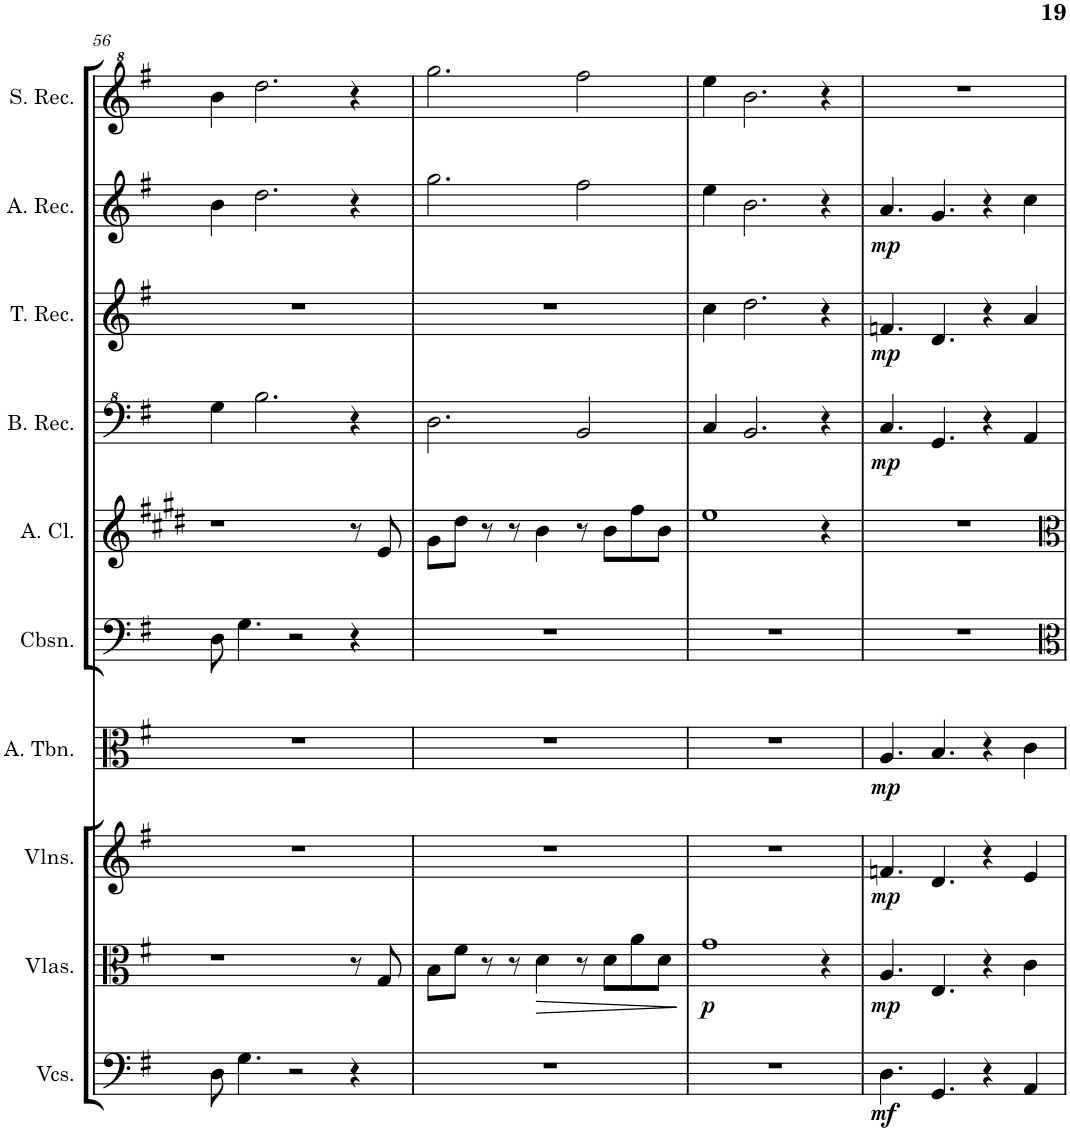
**kern	**dynam	**kern	**dynam	**kern	**dynam	**kern	**dynam	**kern	**kern	**kern	**dynam	**kern	**dynam	**kern	**dynam	**kern
*part10	*part10	*part9	*part9	*part8	*part8	*part7	*part7	*part6	*part5	*part4	*part4	*part3	*part3	*part2	*part2	*part1
*staff10	*staff10	*staff9	*staff9	*staff8	*staff8	*staff7	*staff7	*staff6	*staff5	*staff4	*staff4	*staff3	*staff3	*staff2	*staff2	*staff1
*I"Violoncellos	*	*I"Violas	*	*I"Violins	*	*I"Alto Trombone	*	*I"Contrabassoon	*I"Alto Clarinet	*I"Bass Recorder	*	*I"Tenor Recorder	*	*I"Alto Recorder	*	*I"Soprano Recorder
*I'Vcs.	*	*I'Vlas.	*	*I'Vlns.	*	*I'A. Tbn.	*	*I'Cbsn.	*I'A. Cl.	*I'B. Rec.	*	*I'T. Rec.	*	*I'A. Rec.	*	*I'S. Rec.
!!LO:PB:g=z
*clefF4	*	*clefC3	*	*clefG2	*	*clefC3	*	*clefF4	*clefG2	*clefF^4	*	*clefG2	*	*clefG2	*	*clefG^2
*	*	*	*	*	*	*	*	*Trd7c12	*Trd5c9	*	*	*	*	*	*	*
*k[f#]	*	*k[f#]	*	*k[f#]	*	*k[f#]	*	*k[f#]	*k[f#c#g#d#]	*k[f#]	*	*k[f#]	*	*k[f#]	*	*k[f#]
*M5/4	*	*M5/4	*	*M5/4	*	*M5/4	*	*M5/4	*M5/4	*M5/4	*	*M5/4	*	*M5/4	*	*M5/4
=56	=56	=56	=56	=56	=56	=56	=56	=56	=56	=56	=56	=56	=56	=56	=56	=56
8D\	.	1r	.	4%5r	.	4%5r	.	8D\	1r	4g\	.	4%5r	.	4b\	.	4bb\
4.G\	.	.	.	.	.	.	.	4.G\	.	.	.	.	.	.	.	.
.	.	.	.	.	.	.	.	.	.	2.b\	.	.	.	2.dd\	.	2.ddd\
2r	.	.	.	.	.	.	.	2r	.	.	.	.	.	.	.	.
4r	.	8r	.	.	.	.	.	4r	8r	4r	.	.	.	4r	.	4r
.	.	8G/	.	.	.	.	.	.	8e/	.	.	.	.	.	.	.
=57	=57	=57	=57	=57	=57	=57	=57	=57	=57	=57	=57	=57	=57	=57	=57	=57
4%5r	.	8B\L	.	4%5r	.	4%5r	.	4%5r	8g#\L	2.d\	.	4%5r	.	2.gg\	.	2.ggg\
.	.	8f#\J	.	.	.	.	.	.	8dd#\J	.	.	.	.	.	.	.
.	.	8r	.	.	.	.	.	.	8r	.	.	.	.	.	.	.
.	.	8r	.	.	.	.	.	.	8r	.	.	.	.	.	.	.
!	!	!	!LO:HP:b	!	!	!	!	!	!	!	!	!	!	!	!	!
.	.	4d\	>	.	.	.	.	.	4b\	.	.	.	.	.	.	.
.	.	8r	.	.	.	.	.	.	8r	2B/	.	.	.	2ff#\	.	2fff#\
.	.	8d\L	.	.	.	.	.	.	8b\L	.	.	.	.	.	.	.
.	.	8a\	.	.	.	.	.	.	8ff#\	.	.	.	.	.	.	.
.	.	8d\J	.	.	.	.	.	.	8b\J	.	.	.	.	.	.	.
.	.	.	]	.	.	.	.	.	.	.	.	.	.	.	.	.
=58	=58	=58	=58	=58	=58	=58	=58	=58	=58	=58	=58	=58	=58	=58	=58	=58
!	!	!	!LO:DY:b	!	!	!	!	!	!	!	!	!	!	!	!	!
4%5r	.	1g	p	4%5r	.	4%5r	.	4%5r	1ee	4c/	.	4cc\	.	4ee\	.	4eee\
.	.	.	.	.	.	.	.	.	.	2.B/	.	2.dd\	.	2.b\	.	2.bb\
.	.	4r	.	.	.	.	.	.	4r	4r	.	4r	.	4r	.	4r
=59	=59	=59	=59	=59	=59	=59	=59	=59	=59	=59	=59	=59	=59	=59	=59	=59
!	!LO:DY:b	!	!LO:DY:b	!	!LO:DY:b	!	!LO:DY:b	!	!	!	!LO:DY:b	!	!LO:DY:b	!	!LO:DY:b	!
4.D\	mf	4.A/	mp	4.fn/	mp	4.A/	mp	4%5r	4%5r	4.c/	mp	4.fn/	mp	4.a/	mp	4%5r
4.GG/	.	4.E/	.	4.d/	.	4.B/	.	.	.	4.G/	.	4.d/	.	4.g/	.	.
4r	.	4r	.	4r	.	4r	.	.	.	4r	.	4r	.	4r	.	.
4AA/	.	4c\	.	4e/	.	4c\	.	.	.	4A/	.	4a/	.	4cc\	.	.
=	=	=	=	=	=	=	=	=	=	=	=	=	=	=	=	=
*-	*-	*-	*-	*-	*-	*-	*-	*-	*-	*-	*-	*-	*-	*-	*-	*-
